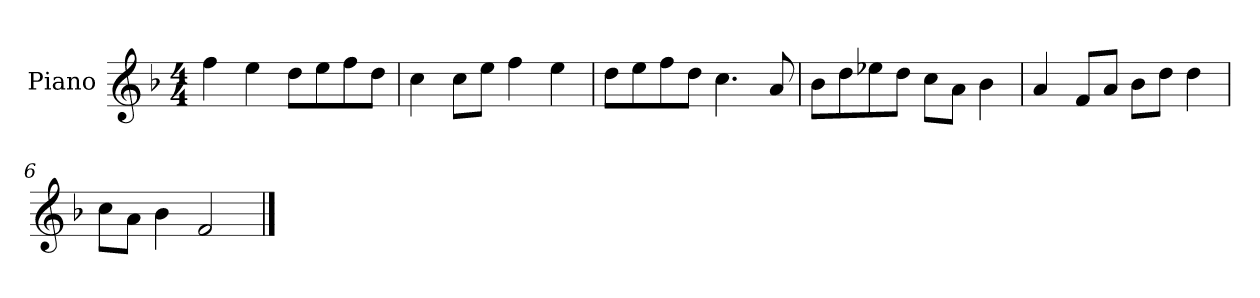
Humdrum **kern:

**kern
*part1
*staff1
*I"Piano
*I'P-no
*clefG2
*k[b-]
*M4/4
*MM90
=1
4ff\
4ee\
8dd\L
8ee\
8ff\
8dd\J
=2
4cc\
8cc\L
8ee\J
4ff\
4ee\
=3
8dd\L
8ee\
8ff\
8dd\J
4.cc\
8a/
=4
8b-\L
8dd\
8ee-X\
8dd\J
8cc\L
8a\J
4b-\
=5
4a/
8f/L
8a/J
8b-\L
8dd\J
4dd\
=6
8cc\L
8a\J
4b-\
2f/
==
*-
